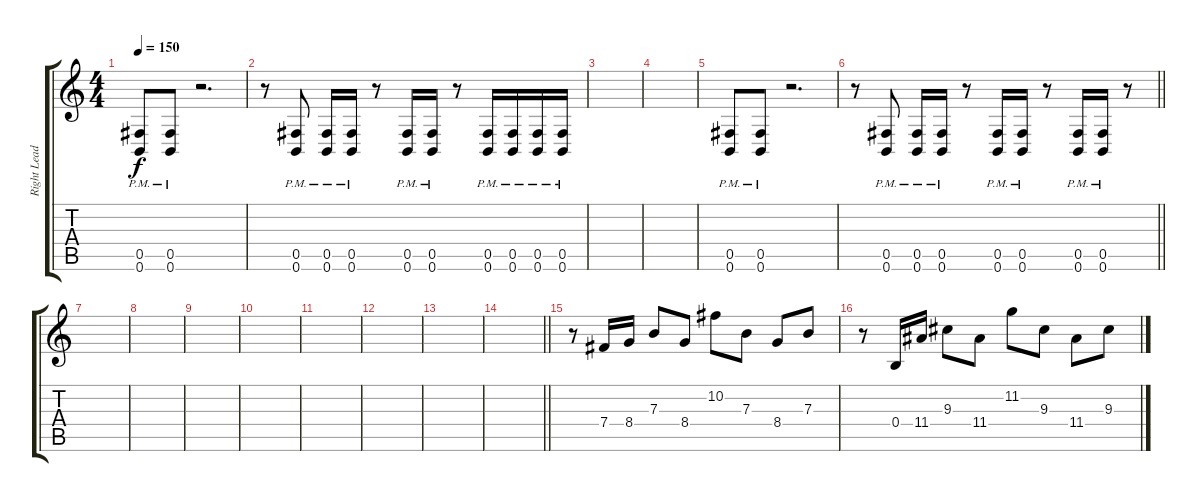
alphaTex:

\track ("Right Lead" "Right Lead") {instrument distortionguitar}
\staff {score tabs}
\tuning (Db4 Ab3 E3 B2 Gb2 B1) {hide}
\ts (4 4)
\tempo 150
\clef g2
\ks c
(0.5{pm} 0.6{pm}).8{dy f} (0.5{pm} 0.6{pm}).8 r.2{d} |
r.8 (0.5{pm} 0.6{pm}).8 (0.5{pm} 0.6{pm}).16 (0.5{pm} 0.6{pm}).16 r.8 (0.5{pm} 0.6{pm}).16 (0.5{pm} 0.6{pm}).16 r.8 (0.5{pm} 0.6{pm}).16 (0.5{pm} 0.6{pm}).16 (0.5{pm} 0.6{pm}).16 (0.5{pm} 0.6{pm}).16 |
|
|
(0.5{pm} 0.6{pm}).8 (0.5{pm} 0.6{pm}).8 r.2{d} |
\barLineRight lightlight
r.8 (0.5{pm} 0.6{pm}).8 (0.5{pm} 0.6{pm}).16 (0.5{pm} 0.6{pm}).16 r.8 (0.5{pm} 0.6{pm}).16 (0.5{pm} 0.6{pm}).16 r.8 (0.5{pm} 0.6{pm}).16 (0.5{pm} 0.6{pm}).16 r.8 |
\section ("" "")
|
|
|
|
|
|
|
\barLineRight lightlight
|
\section ("" "")
r.8 7.4.16 8.4.16 7.3.8 8.4.8 10.2.8 7.3.8 8.4.8 7.3.8 |
r.8 0.4.16 11.4.16 9.3.8 11.4.8 11.2.8 9.3.8 11.4.8 9.3.8
